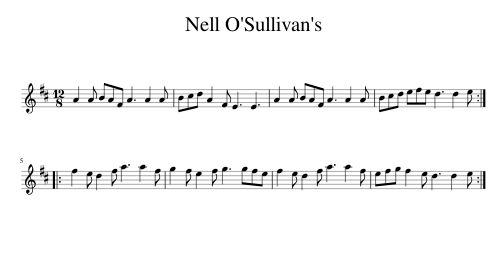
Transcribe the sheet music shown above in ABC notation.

X:1
L:1/8
M:12/8
I:linebreak $
K:D
V:1 treble
V:1
 A2 A BAF A3 A2 A | Bcd A2 F E3 E3 | A2 A BAF A3 A2 A | Bcd efe d3 d2 e ::$ f2 e d2 f a3 a2 f | %5
 g2 f e2 f g3 gfe | f2 e d2 f a3 a2 f | efg f2 e d3 d2 e :| %8
